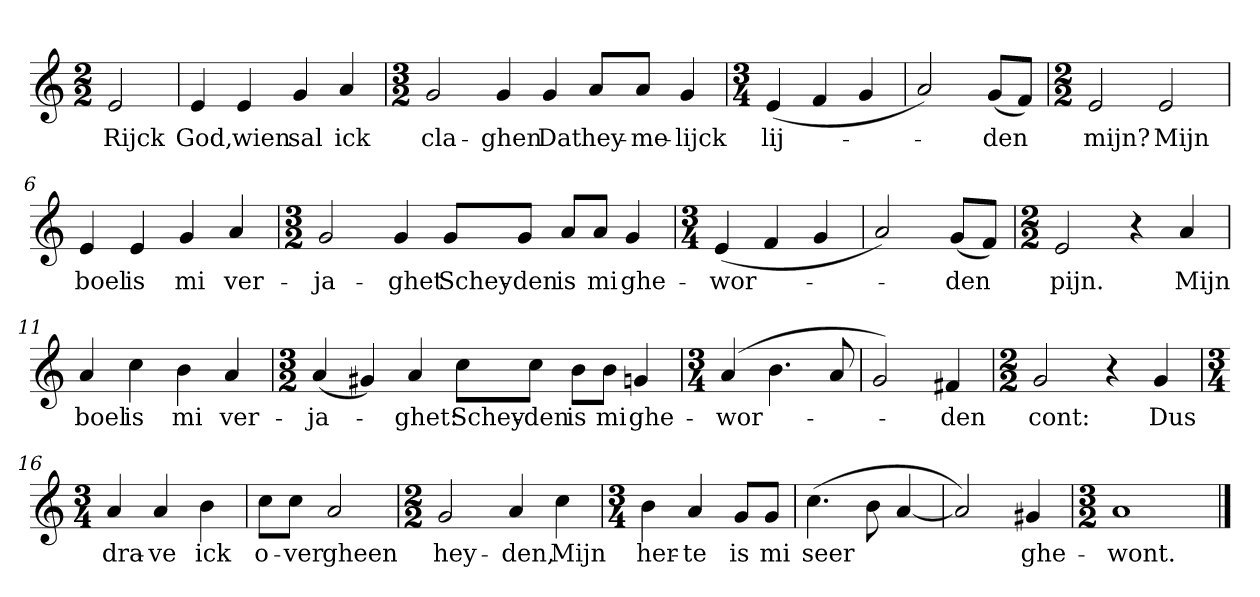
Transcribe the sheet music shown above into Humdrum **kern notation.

**kern	**text
*part1	*part1
*staff1	*staff1
*clefG2	*
*k[]	*
*a:	*
*M2/2	*
*MM120	*
=	=
2e	Rijck
=1	=1
4e	God,
4e	wien
4g	sal
4a	ick
=2	=2
*M3/2	*
2g	cla-
4g	-ghen
4g	Dat
8a/L	hey-
8a/J	-me-
4g	-lijck
=3	=3
*M3/4	*
(4e	lij-
4f	.
4g	.
=4	=4
2a)	.
(8g/L	-den
8f/J)	.
=5	=5
*M2/2	*
2e	mijn?
2e	Mijn
=6	=6
4e	boel
4e	is
4g	mi
4a	ver-
=7	=7
*M3/2	*
2g	-ja-
4g	-ghet
8g/L	Schey-
8g/J	-den
8a/L	is
8a/J	mi
4g	ghe-
=8	=8
*M3/4	*
(4e	-wor-
4f	.
4g	.
=9	=9
2a)	.
(8g/L	-den
8f/J)	.
=10	=10
*M2/2	*
2e	pijn.
4r	.
4a	Mijn
=11	=11
4a	boel
4cc	is
4b	mi
4a	ver-
=12	=12
*M3/2	*
(4a	-ja-
4g#X)	.
4a	-ghet:
8cc\L	Schey-
8cc\J	-den
8b\L	is
8b\J	mi
4gn	ghe-
=13	=13
*M3/4	*
(4a	-wor-
4.b	.
8a	.
=14	=14
2g)	.
4f#X	-den
=15	=15
*M2/2	*
2g	cont:
4r	.
4g	Dus
=16	=16
*M3/4	*
4a	dra-
4a	-ve
4b	ick
=17	=17
8cc\L	o-
8cc\J	-ver
2a	gheen
=18	=18
*M2/2	*
2g	hey-
4a	-den,
4cc	Mijn
=19	=19
*M3/4	*
4b	her-
4a	-te
8g/L	is
8g/J	mi
=20	=20
(4.cc	seer
8b	.
[4a	.
=21	=21
2a])	.
4g#X	ghe-
=22	=22
*M3/2	*
1a	-wont.
==	==
*-	*-
